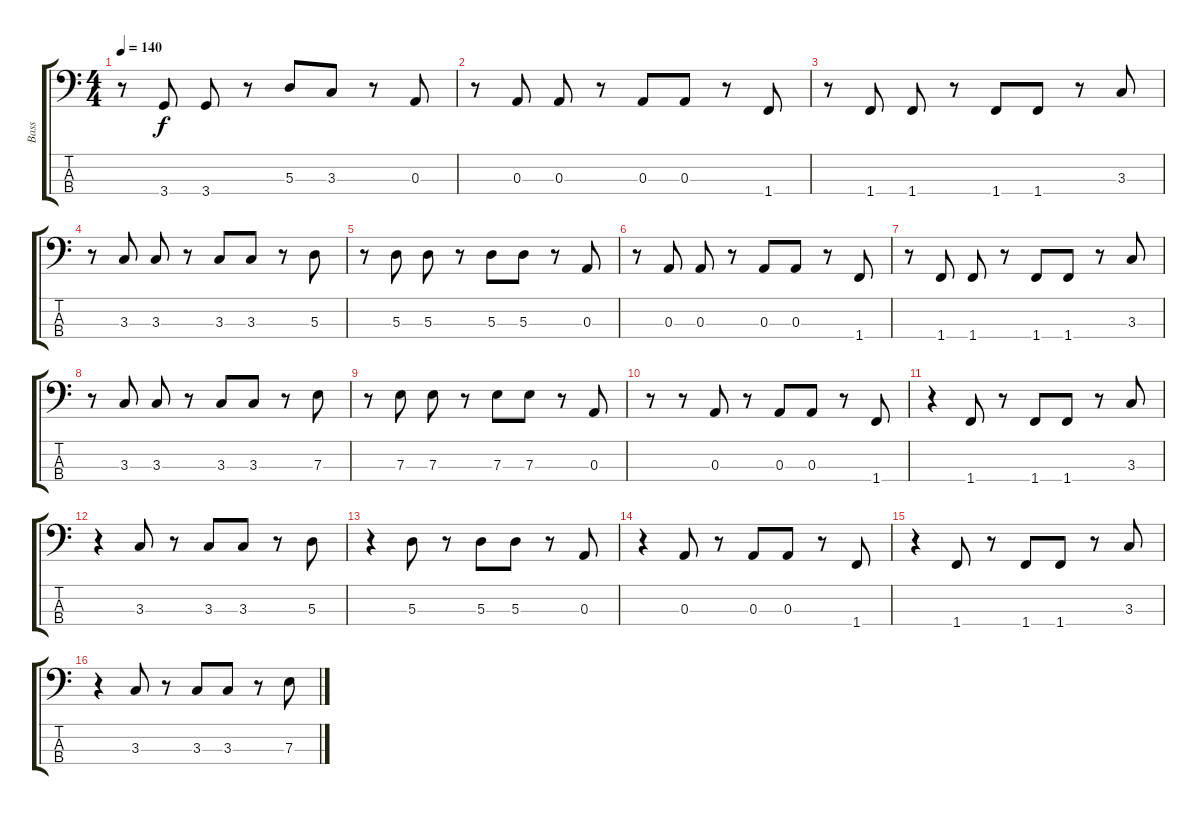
\track ("Bass" "Bass") {instrument electricbasspick}
\staff {score tabs}
\tuning (G2 D2 A1 E1) {hide}
\ts (4 4)
\tempo 140
\clef f4
\ks c
r.8{dy f} 3.4.8 3.4.8 r.8 5.3.8 3.3.8 r.8 0.3.8 |
r.8 0.3.8 0.3.8 r.8 0.3.8 0.3.8 r.8 1.4.8 |
r.8 1.4.8 1.4.8 r.8 1.4.8 1.4.8 r.8 3.3.8 |
r.8 3.3.8 3.3.8 r.8 3.3.8 3.3.8 r.8 5.3.8 |
r.8 5.3.8 5.3.8 r.8 5.3.8 5.3.8 r.8 0.3.8 |
r.8 0.3.8 0.3.8 r.8 0.3.8 0.3.8 r.8 1.4.8 |
r.8 1.4.8 1.4.8 r.8 1.4.8 1.4.8 r.8 3.3.8 |
r.8 3.3.8 3.3.8 r.8 3.3.8 3.3.8 r.8 7.3.8 |
r.8 7.3.8 7.3.8 r.8 7.3.8 7.3.8 r.8 0.3.8 |
r.8 r.8 0.3.8 r.8 0.3.8 0.3.8 r.8 1.4.8 |
r.4 1.4.8 r.8 1.4.8 1.4.8 r.8 3.3.8 |
r.4 3.3.8 r.8 3.3.8 3.3.8 r.8 5.3.8 |
r.4 5.3.8 r.8 5.3.8 5.3.8 r.8 0.3.8 |
r.4 0.3.8 r.8 0.3.8 0.3.8 r.8 1.4.8 |
r.4 1.4.8 r.8 1.4.8 1.4.8 r.8 3.3.8 |
r.4 3.3.8 r.8 3.3.8 3.3.8 r.8 7.3.8
